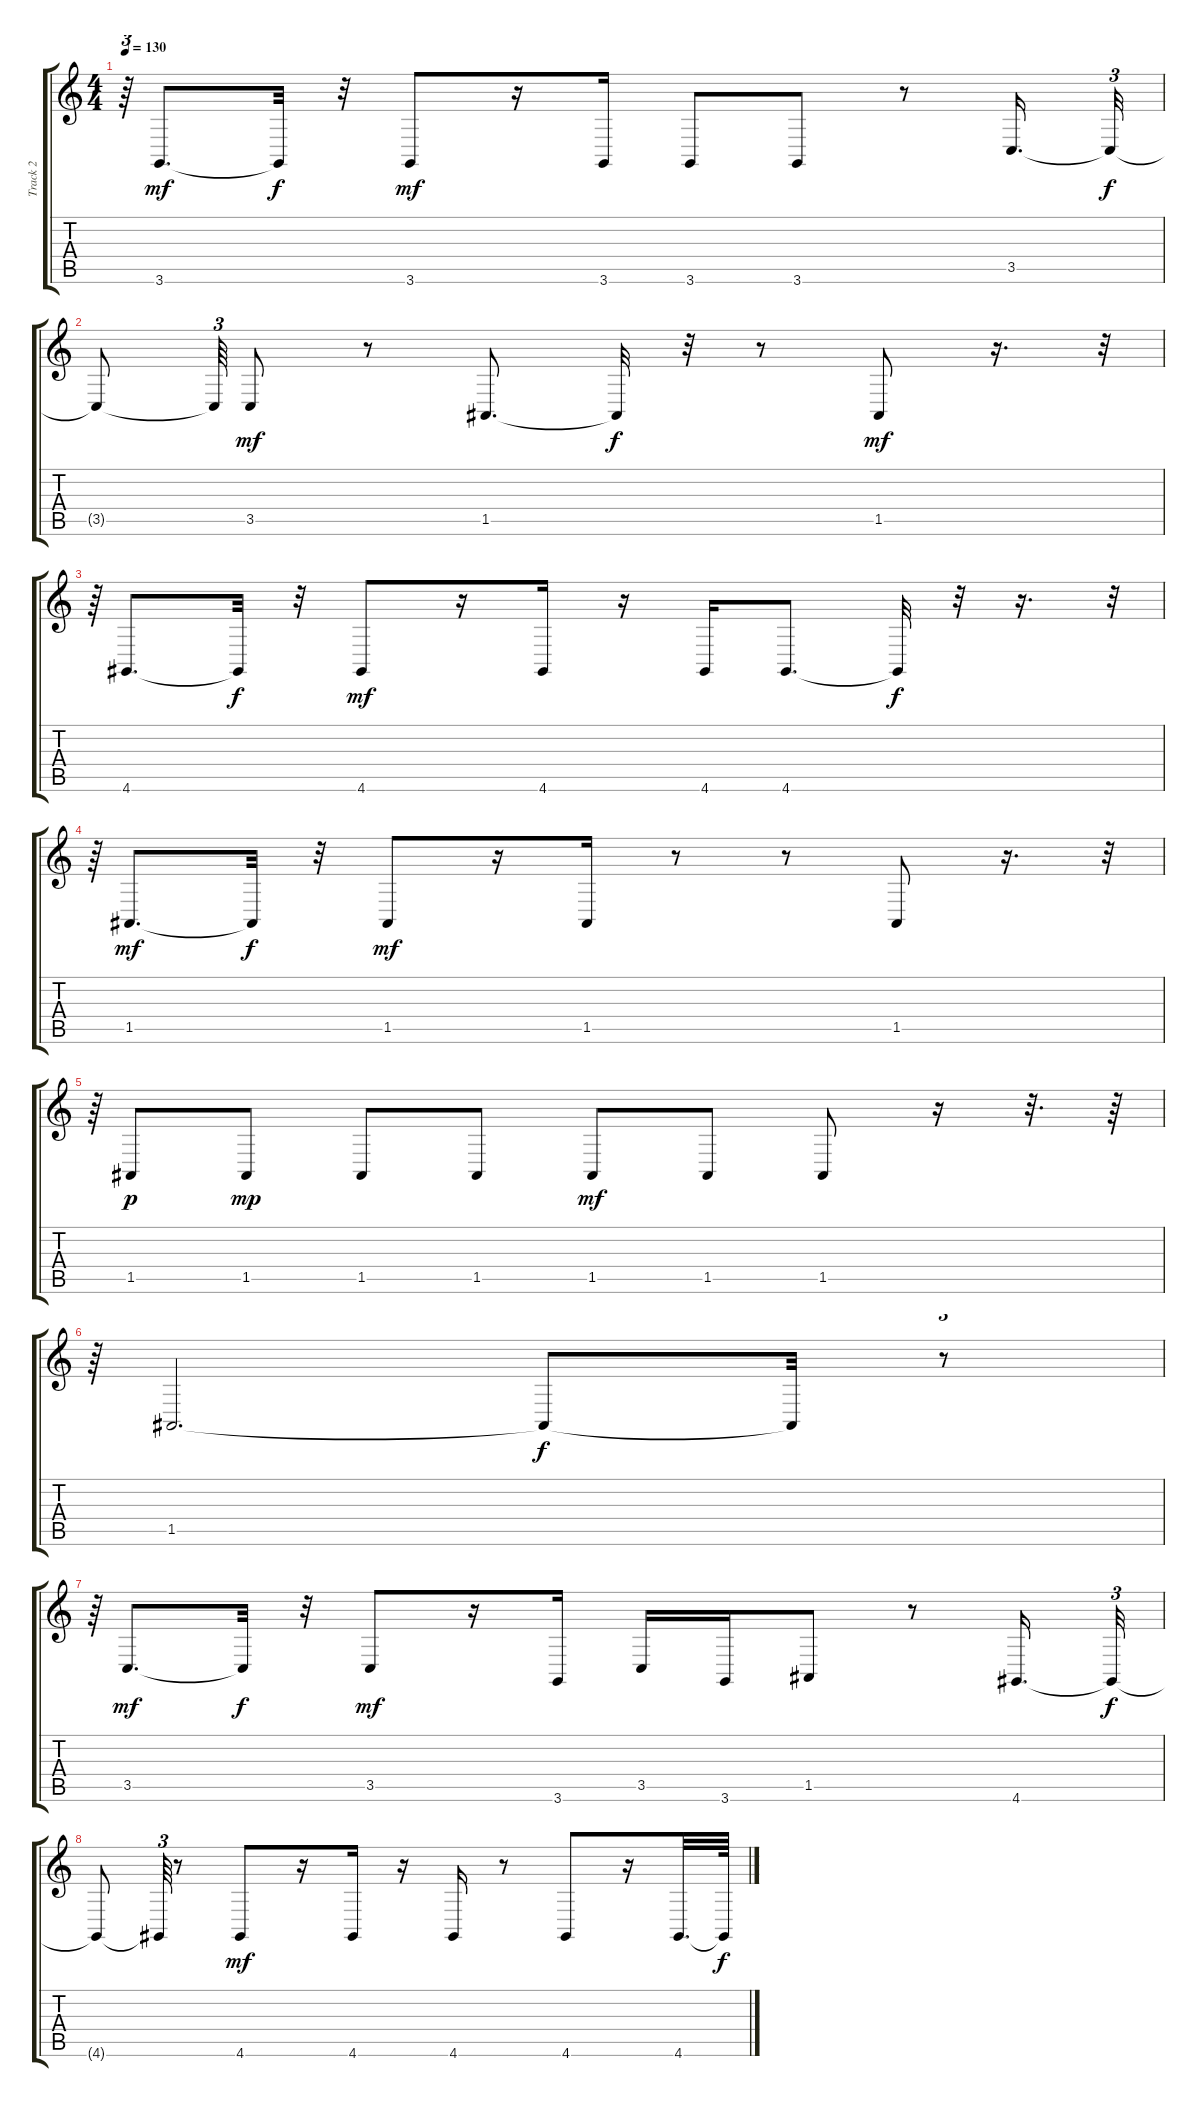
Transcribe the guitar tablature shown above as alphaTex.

\track ("Track 2" "Track 2") {instrument acousticgrandpiano}
\staff {score tabs}
\tuning (E4 B3 G3 D3 A2 E2) {hide}
\ts (4 4)
\tempo 130
\clef g2
\ks c
r.64{tu (3 2) dy mf} 3.6.8{d} 3.6{t}.32{dy f} r.32 3.6.8{dy mf} r.16 3.6.16 3.6.8 3.6.8 r.8 3.5.16{d} 3.5{t}.32{tu (3 2) dy f} |
3.5{t}.8 3.5{t}.64{tu (3 2)} 3.5.8{dy mf} r.8 1.5.8{d} 1.5{t}.32{dy f} r.32 r.8 1.5.8{dy mf} r.16{d} r.32{tu (3 2)} |
r.64{tu (3 2)} 4.6.8{d} 4.6{t}.32{dy f} r.32 4.6.8{dy mf} r.16 4.6.16 r.16 4.6.16 4.6.8{d} 4.6{t}.32{dy f} r.32 r.16{d} r.32{tu (3 2)} |
r.64{tu (3 2)} 1.5.8{d dy mf} 1.5{t}.32{dy f} r.32 1.5.8{dy mf} r.16 1.5.16 r.8 r.8 1.5.8 r.16{d} r.32{tu (3 2)} |
r.64{tu (3 2)} 1.5.8{dy p} 1.5.8{dy mp} 1.5.8 1.5.8 1.5.8{dy mf} 1.5.8 1.5.8 r.16 r.32{d} r.64 |
r.64{tu (3 2)} 1.5.2{d} 1.5{t}.8{dy f} 1.5{t}.32 r.8{tu (3 2)} |
r.64{tu (3 2)} 3.5.8{d dy mf} 3.5{t}.32{dy f} r.32 3.5.8{dy mf} r.16 3.6.16 3.5.16 3.6.16 1.5.8 r.8 4.6.16{d} 4.6{t}.32{tu (3 2) dy f} |
4.6{t}.8 4.6{t}.64{tu (3 2)} r.8 4.6.8{dy mf} r.16 4.6.16 r.16 4.6.16 r.8 4.6.8 r.16 4.6.32{d} 4.6{t}.64{dy f}
